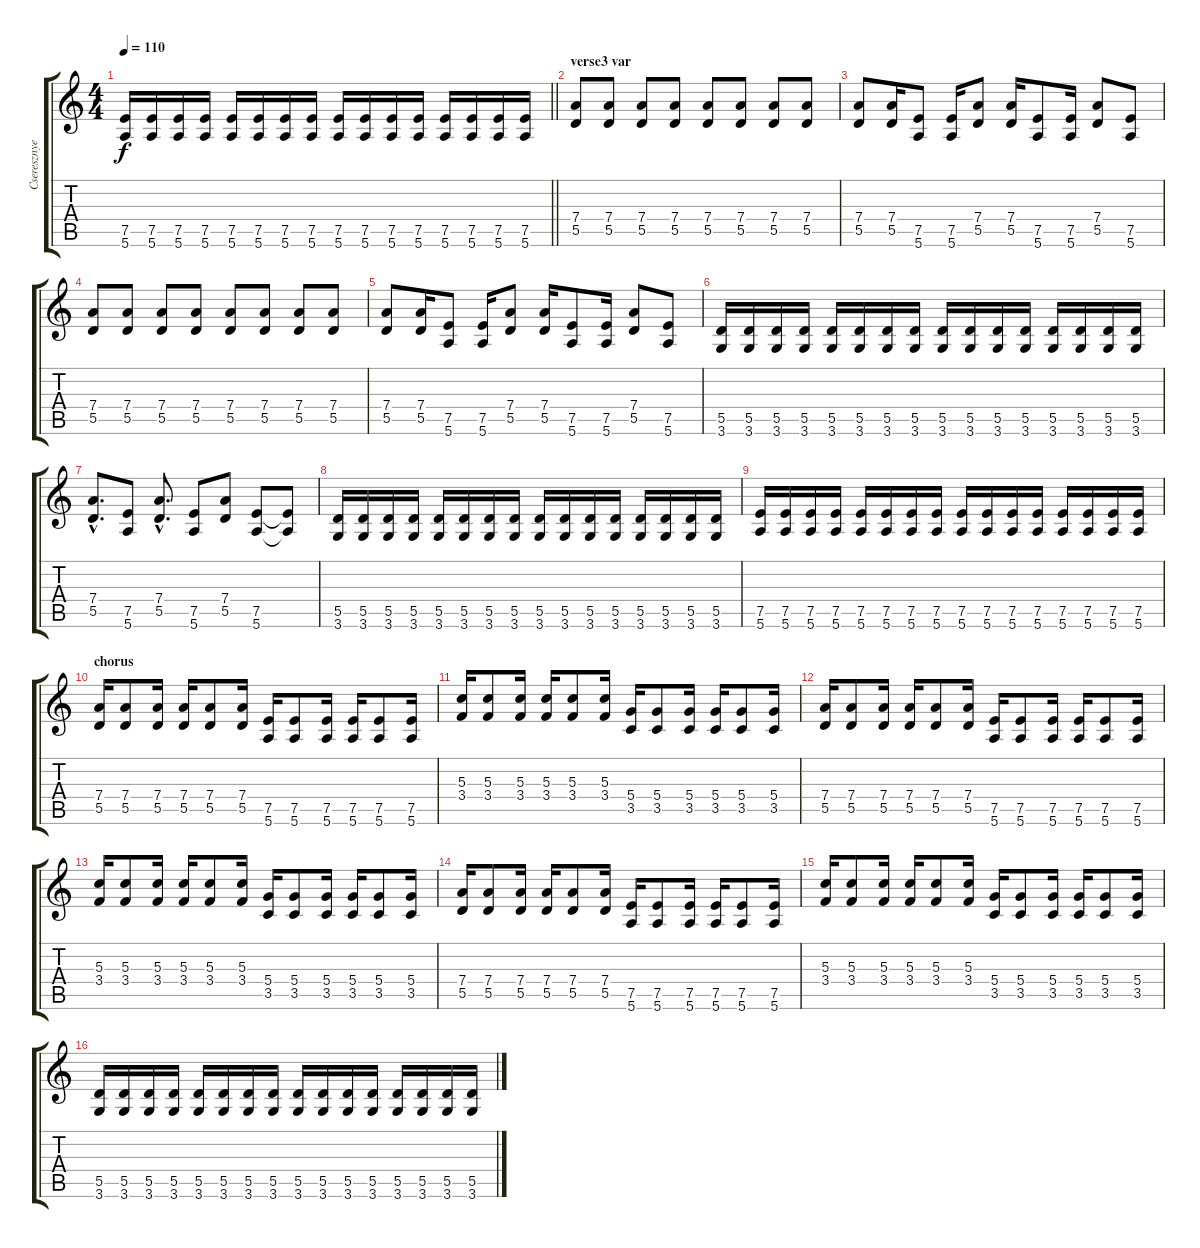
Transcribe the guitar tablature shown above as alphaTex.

\track ("Cseresznye" "Cseresznye") {instrument distortionguitar}
\staff {score tabs}
\tuning (E4 B3 G3 D3 A2 E2) {hide}
\ts (4 4)
\tempo 110
\clef g2
\barLineRight lightlight
\ks c
(7.5 5.6).16{dy f} (7.5 5.6).16 (7.5 5.6).16 (7.5 5.6).16 (7.5 5.6).16 (7.5 5.6).16 (7.5 5.6).16 (7.5 5.6).16 (7.5 5.6).16 (7.5 5.6).16 (7.5 5.6).16 (7.5 5.6).16 (7.5 5.6).16 (7.5 5.6).16 (7.5 5.6).16 (7.5 5.6).16 |
\section ("" "verse3 var")
(7.4 5.5).8{volume 16} (7.4 5.5).8 (7.4 5.5).8 (7.4 5.5).8 (7.4 5.5).8 (7.4 5.5).8 (7.4 5.5).8 (7.4 5.5).8 |
(7.4 5.5).8 (7.4 5.5).16 (7.5 5.6).8 (7.5 5.6).16 (7.4 5.5).8 (7.4 5.5).16 (7.5 5.6).8 (7.5 5.6).16 (7.4 5.5).8 (7.5 5.6).8 |
(7.4 5.5).8 (7.4 5.5).8 (7.4 5.5).8 (7.4 5.5).8 (7.4 5.5).8 (7.4 5.5).8 (7.4 5.5).8 (7.4 5.5).8 |
(7.4 5.5).8 (7.4 5.5).16 (7.5 5.6).8 (7.5 5.6).16 (7.4 5.5).8 (7.4 5.5).16 (7.5 5.6).8 (7.5 5.6).16 (7.4 5.5).8 (7.5 5.6).8 |
(5.5 3.6).16 (5.5 3.6).16 (5.5 3.6).16 (5.5 3.6).16 (5.5 3.6).16 (5.5 3.6).16 (5.5 3.6).16 (5.5 3.6).16 (5.5 3.6).16 (5.5 3.6).16 (5.5 3.6).16 (5.5 3.6).16 (5.5 3.6).16 (5.5 3.6).16 (5.5 3.6).16 (5.5 3.6).16 |
(7.4{hac} 5.5{hac}).8{d} (7.5 5.6).8 (7.4{hac} 5.5{hac}).8{d} (7.5 5.6).8 (7.4 5.5).8 (7.5 5.6).8 (7.5{t} 5.6{t}).8 |
(5.5 3.6).16 (5.5 3.6).16 (5.5 3.6).16 (5.5 3.6).16 (5.5 3.6).16 (5.5 3.6).16 (5.5 3.6).16 (5.5 3.6).16 (5.5 3.6).16 (5.5 3.6).16 (5.5 3.6).16 (5.5 3.6).16 (5.5 3.6).16 (5.5 3.6).16 (5.5 3.6).16 (5.5 3.6).16 |
(7.5 5.6).16 (7.5 5.6).16 (7.5 5.6).16 (7.5 5.6).16 (7.5 5.6).16 (7.5 5.6).16 (7.5 5.6).16 (7.5 5.6).16 (7.5 5.6).16 (7.5 5.6).16 (7.5 5.6).16 (7.5 5.6).16 (7.5 5.6).16 (7.5 5.6).16 (7.5 5.6).16 (7.5 5.6).16 |
\section ("" "chorus")
(7.4 5.5).16 (7.4 5.5).8 (7.4 5.5).16 (7.4 5.5).16 (7.4 5.5).8 (7.4 5.5).16 (7.5 5.6).16 (7.5 5.6).8 (7.5 5.6).16 (7.5 5.6).16 (7.5 5.6).8 (7.5 5.6).16 |
(5.3 3.4).16 (5.3 3.4).8 (5.3 3.4).16 (5.3 3.4).16 (5.3 3.4).8 (5.3 3.4).16 (5.4 3.5).16 (5.4 3.5).8 (5.4 3.5).16 (5.4 3.5).16 (5.4 3.5).8 (5.4 3.5).16 |
(7.4 5.5).16 (7.4 5.5).8 (7.4 5.5).16 (7.4 5.5).16 (7.4 5.5).8 (7.4 5.5).16 (7.5 5.6).16 (7.5 5.6).8 (7.5 5.6).16 (7.5 5.6).16 (7.5 5.6).8 (7.5 5.6).16 |
(5.3 3.4).16 (5.3 3.4).8 (5.3 3.4).16 (5.3 3.4).16 (5.3 3.4).8 (5.3 3.4).16 (5.4 3.5).16 (5.4 3.5).8 (5.4 3.5).16 (5.4 3.5).16 (5.4 3.5).8 (5.4 3.5).16 |
(7.4 5.5).16 (7.4 5.5).8 (7.4 5.5).16 (7.4 5.5).16 (7.4 5.5).8 (7.4 5.5).16 (7.5 5.6).16 (7.5 5.6).8 (7.5 5.6).16 (7.5 5.6).16 (7.5 5.6).8 (7.5 5.6).16 |
(5.3 3.4).16 (5.3 3.4).8 (5.3 3.4).16 (5.3 3.4).16 (5.3 3.4).8 (5.3 3.4).16 (5.4 3.5).16 (5.4 3.5).8 (5.4 3.5).16 (5.4 3.5).16 (5.4 3.5).8 (5.4 3.5).16 |
(5.5 3.6).16 (5.5 3.6).16 (5.5 3.6).16 (5.5 3.6).16 (5.5 3.6).16 (5.5 3.6).16 (5.5 3.6).16 (5.5 3.6).16 (5.5 3.6).16 (5.5 3.6).16 (5.5 3.6).16 (5.5 3.6).16 (5.5 3.6).16 (5.5 3.6).16 (5.5 3.6).16 (5.5 3.6).16
